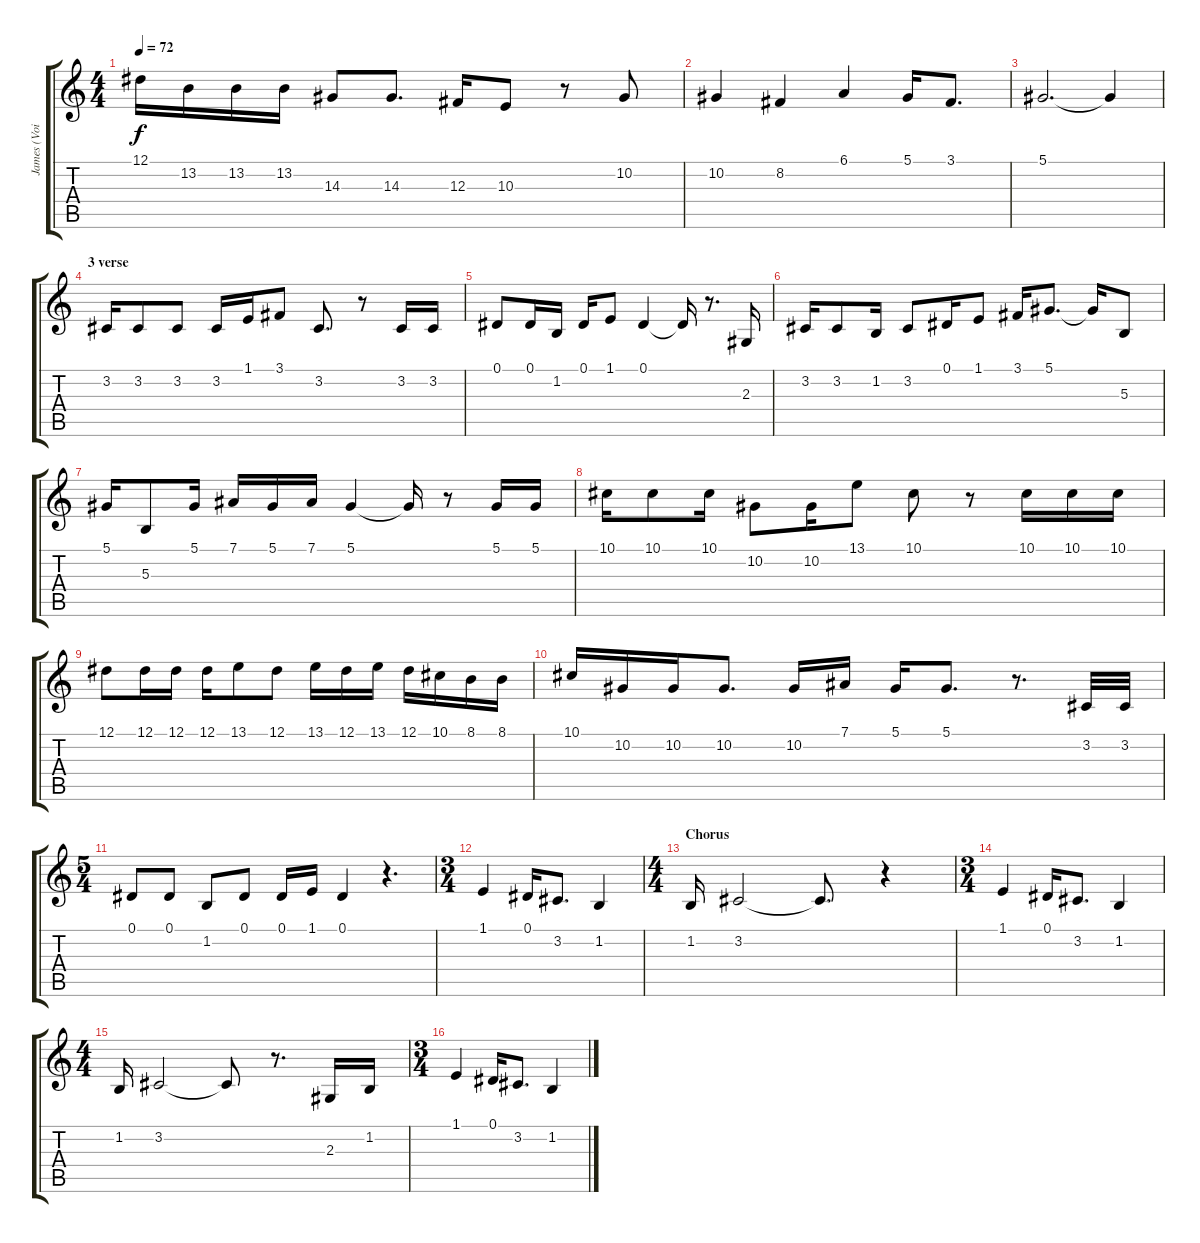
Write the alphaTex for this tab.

\track ("James (Voice)" "James (Voi") {instrument choiraahs}
\staff {score tabs}
\tuning (Eb4 Bb3 Gb3 Db3 Ab2 Eb2) {hide}
\ts (4 4)
\tempo 72
\clef g2
\ks c
12.1.16{dy f} 13.2.16 13.2.16 13.2.16 14.3.8 14.3.8{d} 12.3.16 10.3.8 r.8 10.2.8 |
10.2.4 8.2.4 6.1.4 5.1.16 3.1.8{d} |
5.1.2{d} 5.1{t}.4 |
\section ("" "3 verse")
3.2.16 3.2.8 3.2.8 3.2.16 1.1.16 3.1.8 3.2.8{d} r.8 3.2.16 3.2.16 |
0.1.8 0.1.16 1.2.16 0.1.16 1.1.8 0.1.4 0.1{t}.16 r.8{d} 2.3.16 |
3.2.16 3.2.8 1.2.16 3.2.8 0.1.16 1.1.8 3.1.16 5.1.8{d} 5.1{t}.16 5.3.8 |
5.1.16 5.3.8 5.1.16 7.1.16 5.1.16 7.1.16 5.1.4 5.1{t}.16 r.8 5.1.16 5.1.16 |
10.1.16 10.1.8 10.1.16 10.2.8 10.2.16 13.1.8 10.1.8 r.8 10.1.16 10.1.16 10.1.16 |
12.1.8 12.1.16 12.1.16 12.1.16 13.1.8 12.1.8 13.1.16 12.1.16 13.1.16 12.1.16 10.1.16 8.1.16 8.1.16 |
10.1.16 10.2.16 10.2.16 10.2.8{d} 10.2.16 7.1.16 5.1.16 5.1.8{d} r.8{d} 3.2.32 3.2.32 |
\ts (5 4)
0.1.8 0.1.8 1.2.8 0.1.8 0.1.16 1.1.16 0.1.4 r.4{d} |
\ts (3 4)
1.1.4 0.1.16 3.2.8{d} 1.2.4 |
\ts (4 4)
\section ("" "Chorus")
1.2.16 3.2.2 3.2{t}.8{d} r.4 |
\ts (3 4)
1.1.4 0.1.16 3.2.8{d} 1.2.4 |
\ts (4 4)
1.2.16 3.2.2 3.2{t}.8 r.8{d} 2.3.16 1.2.16 |
\ts (3 4)
1.1.4 0.1.16 3.2.8{d} 1.2.4
